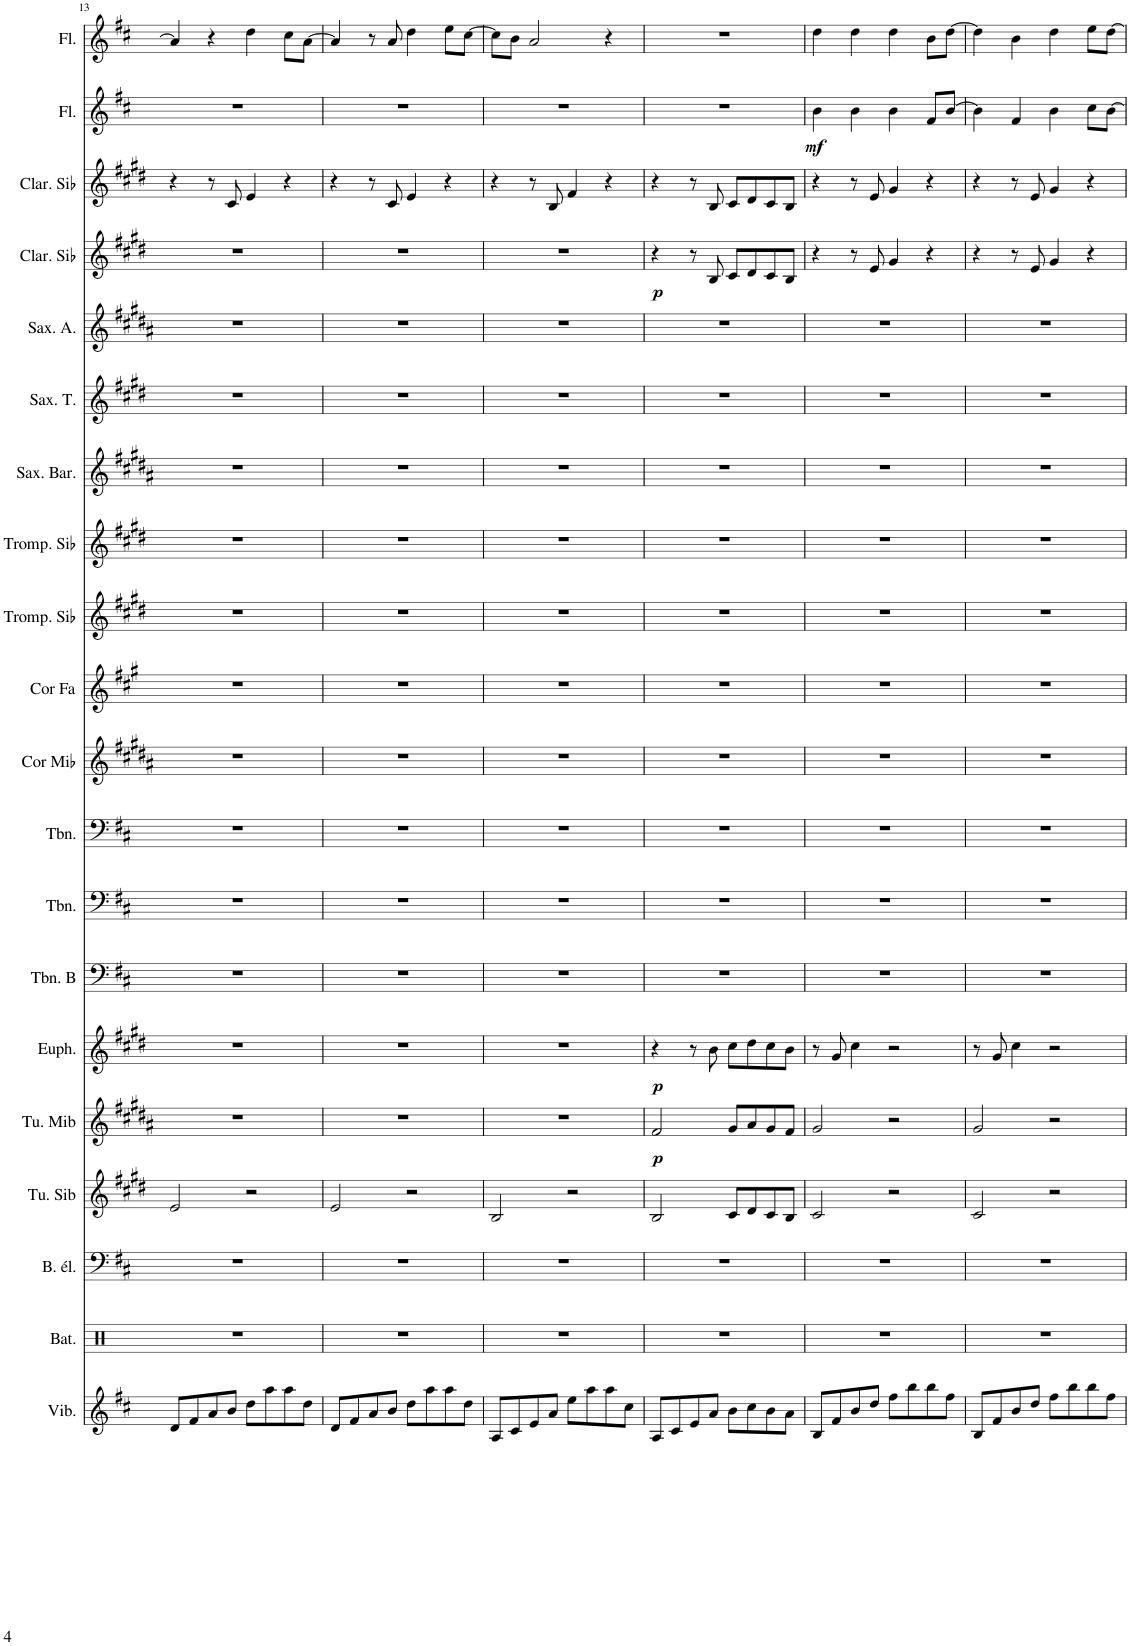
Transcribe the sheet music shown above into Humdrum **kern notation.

**kern	**kern	**kern	**kern	**kern	**dynam	**kern	**dynam	**kern	**kern	**kern	**kern	**kern	**kern	**kern	**kern	**kern	**kern	**kern	**dynam	**kern	**kern	**dynam	**kern
*part20	*part19	*part18	*part17	*part16	*part16	*part15	*part15	*part14	*part13	*part12	*part11	*part10	*part9	*part8	*part7	*part6	*part5	*part4	*part4	*part3	*part2	*part2	*part1
*staff20	*staff19	*staff18	*staff17	*staff16	*staff16	*staff15	*staff15	*staff14	*staff13	*staff12	*staff11	*staff10	*staff9	*staff8	*staff7	*staff6	*staff5	*staff4	*staff4	*staff3	*staff2	*staff2	*staff1
*I"Vibraphone	*I"Batterie	*I"Basse électrique	*I"Tuba en Sib	*I"Tuba en Mib	*	*I"Euphonium	*	*I"Trombone basse	*I"Trombone	*I"Trombone	*I"Cor en Mib	*I"Cor en Fa	*I"Trompette en Sib	*I"Trompette en Sib	*I"Saxophone Baryton	*I"Saxophone Ténor	*I"Saxophone Alto	*I"Clarinette en Sib	*	*I"Clarinette en Sib	*I"Flûte	*	*I"Flûte
*I'Vib.	*I'Bat.	*I'B. él.	*I'Tu. Sib	*I'Tu. Mib	*	*I'Euph.	*	*I'Tbn. B	*I'Tbn.	*I'Tbn.	*I'Cor Mib	*I'Cor Fa	*I'Tromp. Sib	*I'Tromp. Sib	*I'Sax. Bar.	*I'Sax. T.	*I'Sax. A.	*I'Clar. Sib	*	*I'Clar. Sib	*I'Fl.	*	*I'Fl.
!!LO:PB:g=z
*clefG2	*clefX	*clefF4	*clefG2	*clefG2	*	*clefG2	*	*clefF4	*clefF4	*clefF4	*clefG2	*clefG2	*clefG2	*clefG2	*clefG2	*clefG2	*clefG2	*clefG2	*	*clefG2	*clefG2	*	*clefG2
*	*	*Trd7c12	*Trd15c26	*Trd12c21	*	*Trd8c14	*	*	*	*	*Trd5c9	*Trd4c7	*Trd1c2	*Trd1c2	*Trd12c21	*Trd8c14	*Trd5c9	*Trd1c2	*	*Trd1c2	*	*	*
*k[f#c#]	*k[]	*k[f#c#]	*k[f#c#g#d#]	*k[f#c#g#d#a#]	*	*k[f#c#g#d#]	*	*k[f#c#]	*k[f#c#]	*k[f#c#]	*k[f#c#g#d#a#]	*k[f#c#g#]	*k[f#c#g#d#]	*k[f#c#g#d#]	*k[f#c#g#d#a#]	*k[f#c#g#d#]	*k[f#c#g#d#a#]	*k[f#c#g#d#]	*	*k[f#c#g#d#]	*k[f#c#]	*	*k[f#c#]
*M2/2	*M2/2	*M2/2	*M2/2	*M2/2	*	*M2/2	*	*M2/2	*M2/2	*M2/2	*M2/2	*M2/2	*M2/2	*M2/2	*M2/2	*M2/2	*M2/2	*M2/2	*	*M2/2	*M2/2	*	*M2/2
*met(c|)	*met(c|)	*met(c|)	*met(c|)	*met(c|)	*	*met(c|)	*	*met(c|)	*met(c|)	*met(c|)	*met(c|)	*met(c|)	*met(c|)	*met(c|)	*met(c|)	*met(c|)	*met(c|)	*met(c|)	*	*met(c|)	*met(c|)	*	*met(c|)
=13	=13	=13	=13	=13	=13	=13	=13	=13	=13	=13	=13	=13	=13	=13	=13	=13	=13	=13	=13	=13	=13	=13	=13
8d/L	1r	1r	2e/	1r	.	1r	.	1r	1r	1r	1r	1r	1r	1r	1r	1r	1r	1r	.	4r	1r	.	4a/]
8f#/	.	.	.	.	.	.	.	.	.	.	.	.	.	.	.	.	.	.	.	.	.	.	.
8a/	.	.	.	.	.	.	.	.	.	.	.	.	.	.	.	.	.	.	.	8r	.	.	4r
8b/J	.	.	.	.	.	.	.	.	.	.	.	.	.	.	.	.	.	.	.	8c#/	.	.	.
8dd\L	.	.	2r	.	.	.	.	.	.	.	.	.	.	.	.	.	.	.	.	4e/	.	.	4dd\
8aa\	.	.	.	.	.	.	.	.	.	.	.	.	.	.	.	.	.	.	.	.	.	.	.
8aa\	.	.	.	.	.	.	.	.	.	.	.	.	.	.	.	.	.	.	.	4r	.	.	8cc#\L
8dd\J	.	.	.	.	.	.	.	.	.	.	.	.	.	.	.	.	.	.	.	.	.	.	[8a\J
=14	=14	=14	=14	=14	=14	=14	=14	=14	=14	=14	=14	=14	=14	=14	=14	=14	=14	=14	=14	=14	=14	=14	=14
8d/L	1r	1r	2e/	1r	.	1r	.	1r	1r	1r	1r	1r	1r	1r	1r	1r	1r	1r	.	4r	1r	.	4a/]
8f#/	.	.	.	.	.	.	.	.	.	.	.	.	.	.	.	.	.	.	.	.	.	.	.
8a/	.	.	.	.	.	.	.	.	.	.	.	.	.	.	.	.	.	.	.	8r	.	.	8r
8b/J	.	.	.	.	.	.	.	.	.	.	.	.	.	.	.	.	.	.	.	8c#/	.	.	8a/
8dd\L	.	.	2r	.	.	.	.	.	.	.	.	.	.	.	.	.	.	.	.	4e/	.	.	4dd\
8aa\	.	.	.	.	.	.	.	.	.	.	.	.	.	.	.	.	.	.	.	.	.	.	.
8aa\	.	.	.	.	.	.	.	.	.	.	.	.	.	.	.	.	.	.	.	4r	.	.	8ee\L
8dd\J	.	.	.	.	.	.	.	.	.	.	.	.	.	.	.	.	.	.	.	.	.	.	[8cc#\J
=15	=15	=15	=15	=15	=15	=15	=15	=15	=15	=15	=15	=15	=15	=15	=15	=15	=15	=15	=15	=15	=15	=15	=15
8A/L	1r	1r	2B/	1r	.	1r	.	1r	1r	1r	1r	1r	1r	1r	1r	1r	1r	1r	.	4r	1r	.	8cc#\L]
8c#/	.	.	.	.	.	.	.	.	.	.	.	.	.	.	.	.	.	.	.	.	.	.	8b\J
8e/	.	.	.	.	.	.	.	.	.	.	.	.	.	.	.	.	.	.	.	8r	.	.	2a/
8a/J	.	.	.	.	.	.	.	.	.	.	.	.	.	.	.	.	.	.	.	8B/	.	.	.
8ee\L	.	.	2r	.	.	.	.	.	.	.	.	.	.	.	.	.	.	.	.	4f#/	.	.	.
8aa\	.	.	.	.	.	.	.	.	.	.	.	.	.	.	.	.	.	.	.	.	.	.	.
8aa\	.	.	.	.	.	.	.	.	.	.	.	.	.	.	.	.	.	.	.	4r	.	.	4r
8cc#\J	.	.	.	.	.	.	.	.	.	.	.	.	.	.	.	.	.	.	.	.	.	.	.
=16	=16	=16	=16	=16	=16	=16	=16	=16	=16	=16	=16	=16	=16	=16	=16	=16	=16	=16	=16	=16	=16	=16	=16
!	!	!	!	!	!LO:DY:b	!	!LO:DY:b	!	!	!	!	!	!	!	!	!	!	!	!LO:DY:b	!	!	!	!
8A/L	1r	1r	2B/	2f#/	p	4r	p	1r	1r	1r	1r	1r	1r	1r	1r	1r	1r	4r	p	4r	1r	.	1r
8c#/	.	.	.	.	.	.	.	.	.	.	.	.	.	.	.	.	.	.	.	.	.	.	.
8e/	.	.	.	.	.	8r	.	.	.	.	.	.	.	.	.	.	.	8r	.	8r	.	.	.
8a/J	.	.	.	.	.	8b\	.	.	.	.	.	.	.	.	.	.	.	8B/	.	8B/	.	.	.
8b\L	.	.	8c#/L	8g#/L	.	8cc#\L	.	.	.	.	.	.	.	.	.	.	.	8c#/L	.	8c#/L	.	.	.
8cc#\	.	.	8d#/	8a#/	.	8dd#\	.	.	.	.	.	.	.	.	.	.	.	8d#/	.	8d#/	.	.	.
8b\	.	.	8c#/	8g#/	.	8cc#\	.	.	.	.	.	.	.	.	.	.	.	8c#/	.	8c#/	.	.	.
8a\J	.	.	8B/J	8f#/J	.	8b\J	.	.	.	.	.	.	.	.	.	.	.	8B/J	.	8B/J	.	.	.
=17	=17	=17	=17	=17	=17	=17	=17	=17	=17	=17	=17	=17	=17	=17	=17	=17	=17	=17	=17	=17	=17	=17	=17
!	!	!	!	!	!	!	!	!	!	!	!	!	!	!	!	!	!	!	!	!	!	!LO:DY:b	!
8B/L	1r	1r	2c#/	2g#/	.	8r	.	1r	1r	1r	1r	1r	1r	1r	1r	1r	1r	4r	.	4r	4b\	mf	4dd\
8f#/	.	.	.	.	.	8g#/	.	.	.	.	.	.	.	.	.	.	.	.	.	.	.	.	.
8b/	.	.	.	.	.	4cc#\	.	.	.	.	.	.	.	.	.	.	.	8r	.	8r	4b\	.	4dd\
8dd/J	.	.	.	.	.	.	.	.	.	.	.	.	.	.	.	.	.	8e/	.	8e/	.	.	.
8ff#\L	.	.	2r	2r	.	2r	.	.	.	.	.	.	.	.	.	.	.	4g#/	.	4g#/	4b\	.	4dd\
8bb\	.	.	.	.	.	.	.	.	.	.	.	.	.	.	.	.	.	.	.	.	.	.	.
8bb\	.	.	.	.	.	.	.	.	.	.	.	.	.	.	.	.	.	4r	.	4r	8f#/L	.	8b\L
8ff#\J	.	.	.	.	.	.	.	.	.	.	.	.	.	.	.	.	.	.	.	.	[8b/J	.	[8dd\J
=18	=18	=18	=18	=18	=18	=18	=18	=18	=18	=18	=18	=18	=18	=18	=18	=18	=18	=18	=18	=18	=18	=18	=18
8B/L	1r	1r	2c#/	2g#/	.	8r	.	1r	1r	1r	1r	1r	1r	1r	1r	1r	1r	4r	.	4r	4b\]	.	4dd\]
8f#/	.	.	.	.	.	8g#/	.	.	.	.	.	.	.	.	.	.	.	.	.	.	.	.	.
8b/	.	.	.	.	.	4cc#\	.	.	.	.	.	.	.	.	.	.	.	8r	.	8r	4f#/	.	4b\
8dd/J	.	.	.	.	.	.	.	.	.	.	.	.	.	.	.	.	.	8e/	.	8e/	.	.	.
8ff#\L	.	.	2r	2r	.	2r	.	.	.	.	.	.	.	.	.	.	.	4g#/	.	4g#/	4b\	.	4dd\
8bb\	.	.	.	.	.	.	.	.	.	.	.	.	.	.	.	.	.	.	.	.	.	.	.
8bb\	.	.	.	.	.	.	.	.	.	.	.	.	.	.	.	.	.	4r	.	4r	8cc#\L	.	8ee\L
8ff#\J	.	.	.	.	.	.	.	.	.	.	.	.	.	.	.	.	.	.	.	.	[8b\J	.	[8dd\J
=	=	=	=	=	=	=	=	=	=	=	=	=	=	=	=	=	=	=	=	=	=	=	=
*-	*-	*-	*-	*-	*-	*-	*-	*-	*-	*-	*-	*-	*-	*-	*-	*-	*-	*-	*-	*-	*-	*-	*-
